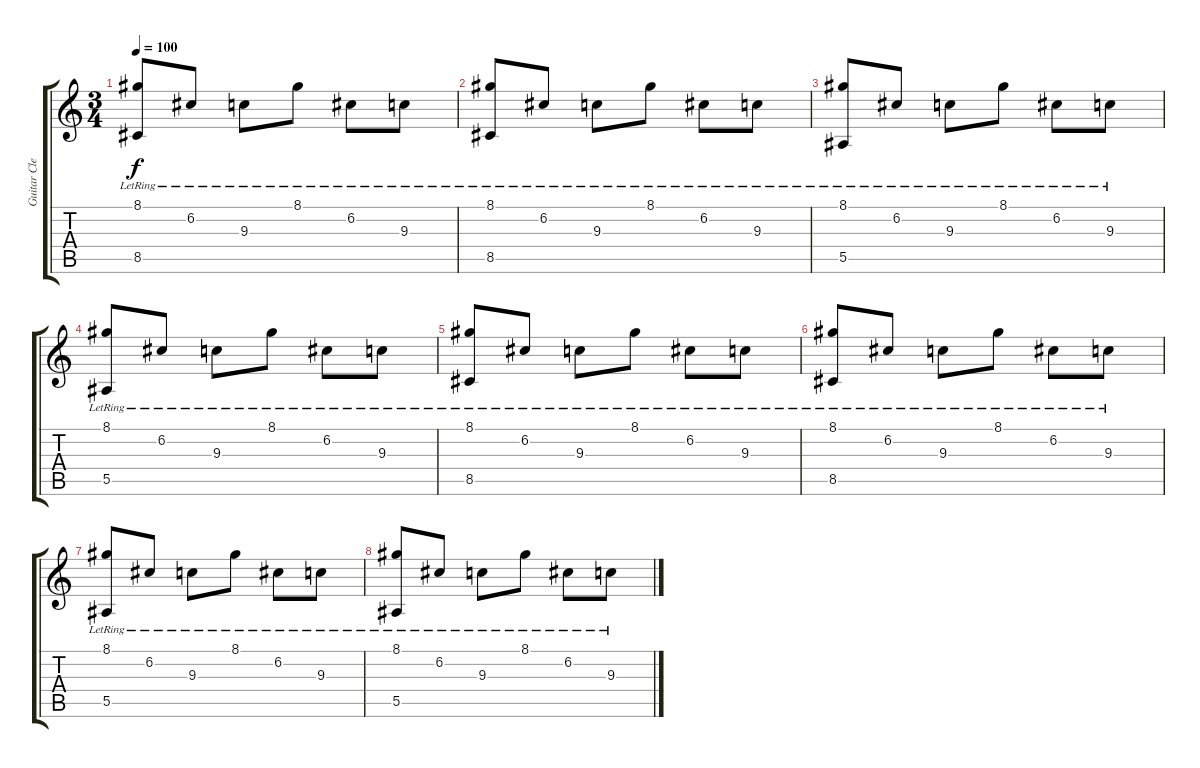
\track ("Guitar Clean" "Guitar Cle") {instrument electricguitarclean}
\staff {score tabs}
\tuning (C4 G3 Eb3 Bb2 F2 C2) {hide}
\ts (3 4)
\tempo 100
\clef g2
\ks c
(8.1{lr} 8.5{lr}).8{dy f} 6.2{lr}.8 9.3{lr}.8 8.1{lr}.8 6.2{lr}.8 9.3{lr}.8 |
(8.1{lr} 8.5{lr}).8 6.2{lr}.8 9.3{lr}.8 8.1{lr}.8 6.2{lr}.8 9.3{lr}.8 |
(8.1{lr} 5.5{lr}).8 6.2{lr}.8 9.3{lr}.8 8.1{lr}.8 6.2{lr}.8 9.3{lr}.8 |
(8.1{lr} 5.5{lr}).8 6.2{lr}.8 9.3{lr}.8 8.1{lr}.8 6.2{lr}.8 9.3{lr}.8 |
(8.1{lr} 8.5{lr}).8 6.2{lr}.8 9.3{lr}.8 8.1{lr}.8 6.2{lr}.8 9.3{lr}.8 |
(8.1{lr} 8.5{lr}).8 6.2{lr}.8 9.3{lr}.8 8.1{lr}.8 6.2{lr}.8 9.3{lr}.8 |
(8.1{lr} 5.5{lr}).8 6.2{lr}.8 9.3{lr}.8 8.1{lr}.8 6.2{lr}.8 9.3{lr}.8 |
(8.1{lr} 5.5{lr}).8 6.2{lr}.8 9.3{lr}.8 8.1{lr}.8 6.2{lr}.8 9.3{lr}.8
